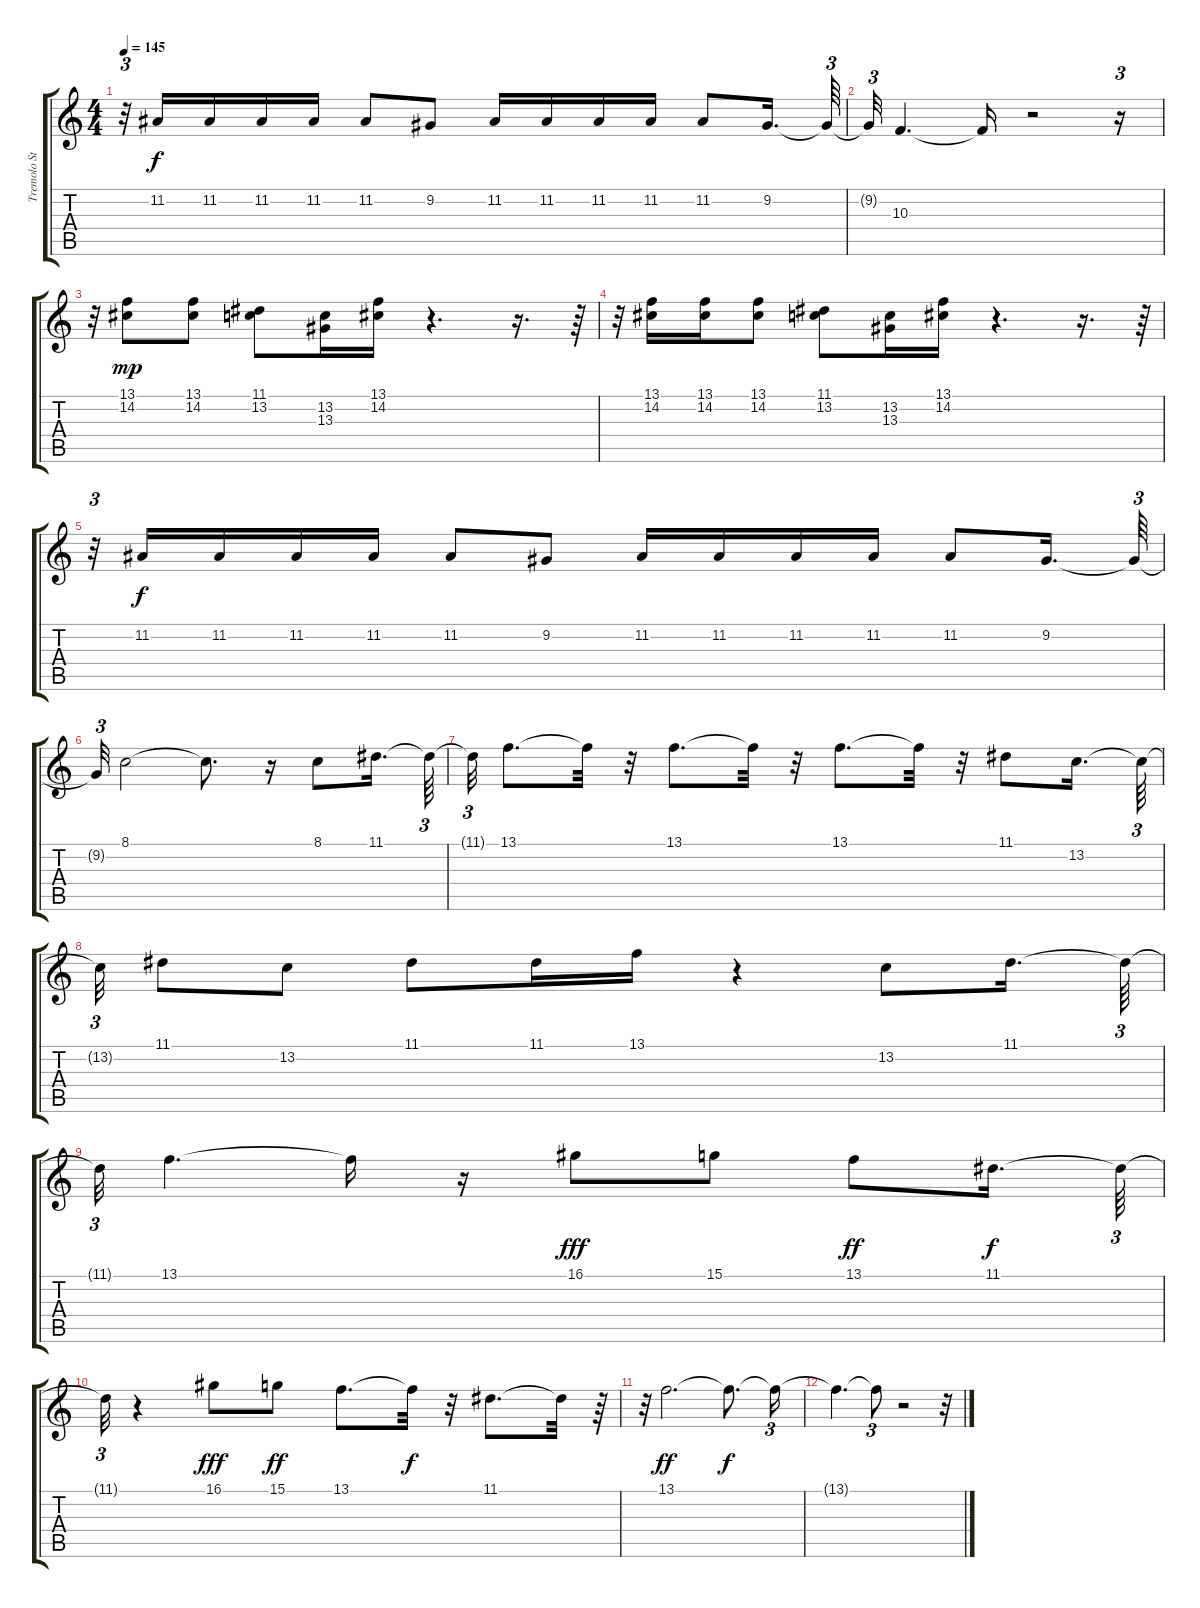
\track ("Tremolo Strings" "Tremolo St") {instrument tremolostrings}
\staff {score tabs}
\tuning (E4 B3 G3 D3 A2 E2) {hide}
\ts (4 4)
\tempo 145
\clef g2
\ks c
r.32{tu (3 2) dy mp} 11.2.16{dy f} 11.2.16 11.2.16 11.2.16 11.2.8 9.2.8 11.2.16 11.2.16 11.2.16 11.2.16 11.2.8 9.2.16{d} 9.2{t}.64{tu (3 2)} |
9.2{t}.32{tu (3 2)} 10.3.4{d} 10.3{t}.16 r.2 r.16{tu (3 2)} |
r.32{tu (3 2)} (13.1 14.2).8{dy mp} (13.1 14.2).8 (11.1 13.2).8 (13.2 13.3).16 (13.1 14.2).16 r.4{d} r.16{d} r.64{tu (3 2)} |
r.32{tu (3 2)} (13.1 14.2).16 (13.1 14.2).16 (13.1 14.2).8 (11.1 13.2).8 (13.2 13.3).16 (13.1 14.2).16 r.4{d} r.16{d} r.64{tu (3 2)} |
r.32{tu (3 2)} 11.2.16{dy f} 11.2.16 11.2.16 11.2.16 11.2.8 9.2.8 11.2.16 11.2.16 11.2.16 11.2.16 11.2.8 9.2.16{d} 9.2{t}.64{tu (3 2)} |
9.2{t}.32{tu (3 2)} 8.1.2 8.1{t}.8{d} r.16 8.1.8 11.1.16{d} 11.1{t}.64{tu (3 2)} |
11.1{t}.32{tu (3 2)} 13.1.8{d} 13.1{t}.32 r.32 13.1.8{d} 13.1{t}.32 r.32 13.1.8{d} 13.1{t}.32 r.32 11.1.8 13.2.16{d} 13.2{t}.64{tu (3 2)} |
13.2{t}.32{tu (3 2)} 11.1.8 13.2.8 11.1.8 11.1.16 13.1.16 r.4 13.2.8 11.1.16{d} 11.1{t}.64{tu (3 2)} |
11.1{t}.32{tu (3 2)} 13.1.4{d} 13.1{t}.16 r.16 16.1.8{dy fff} 15.1.8 13.1.8{dy ff} 11.1.16{d dy f} 11.1{t}.64{tu (3 2)} |
11.1{t}.32{tu (3 2)} r.4 16.1.8{dy fff} 15.1.8{dy ff} 13.1.8{d} 13.1{t}.32{dy f} r.32 11.1.8{d} 11.1{t}.32 r.64{tu (3 2)} |
r.32{tu (3 2)} 13.1.2{d dy ff} 13.1{t}.8{d dy f} 13.1{t}.16{tu (3 2)} |
13.1{t}.4{d} 13.1{t}.8{tu (3 2)} r.2 r.32
